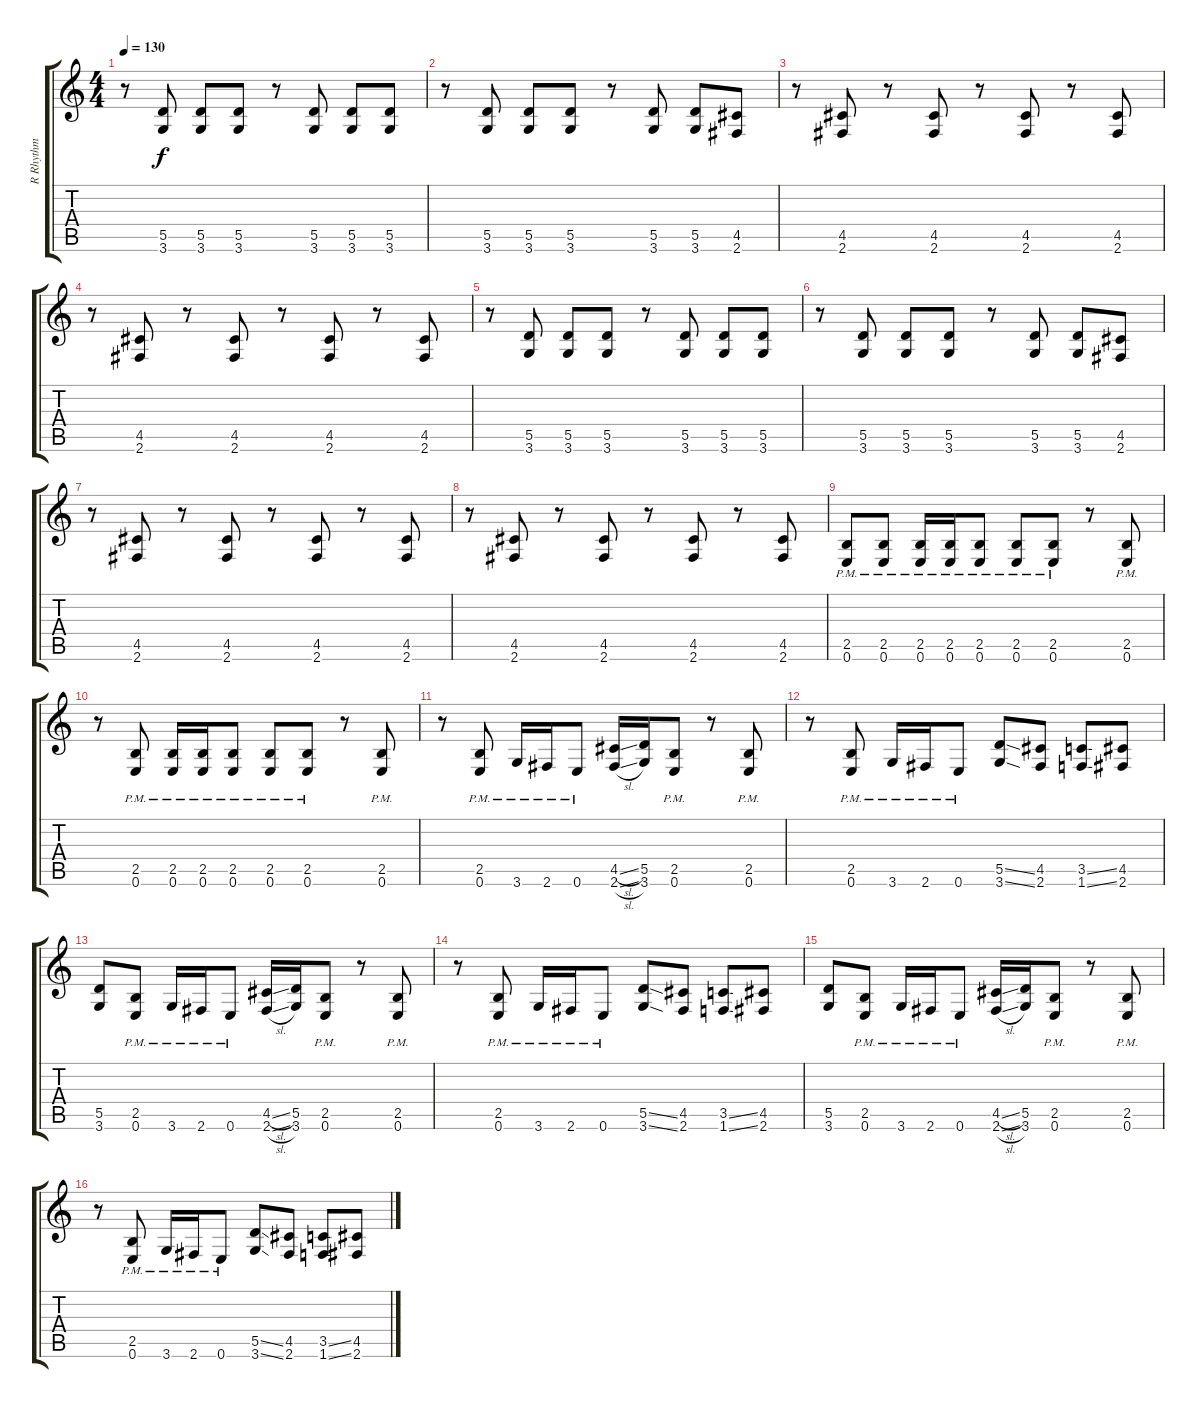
\track ("R Rhythm" "R Rhythm") {instrument distortionguitar}
\staff {score tabs}
\tuning (E4 B3 G3 D3 A2 E2) {hide}
\ts (4 4)
\tempo 130
\clef g2
\ks c
r.8{dy f} (5.5 3.6).8 (5.5 3.6).8 (5.5 3.6).8 r.8 (5.5 3.6).8 (5.5 3.6).8 (5.5 3.6).8 |
r.8 (5.5 3.6).8 (5.5 3.6).8 (5.5 3.6).8 r.8 (5.5 3.6).8 (5.5 3.6).8 (4.5 2.6).8 |
r.8 (4.5 2.6).8 r.8 (4.5 2.6).8 r.8 (4.5 2.6).8 r.8 (4.5 2.6).8 |
r.8 (4.5 2.6).8 r.8 (4.5 2.6).8 r.8 (4.5 2.6).8 r.8 (4.5 2.6).8 |
r.8 (5.5 3.6).8 (5.5 3.6).8 (5.5 3.6).8 r.8 (5.5 3.6).8 (5.5 3.6).8 (5.5 3.6).8 |
r.8 (5.5 3.6).8 (5.5 3.6).8 (5.5 3.6).8 r.8 (5.5 3.6).8 (5.5 3.6).8 (4.5 2.6).8 |
r.8 (4.5 2.6).8 r.8 (4.5 2.6).8 r.8 (4.5 2.6).8 r.8 (4.5 2.6).8 |
r.8 (4.5 2.6).8 r.8 (4.5 2.6).8 r.8 (4.5 2.6).8 r.8 (4.5 2.6).8 |
(2.5{pm} 0.6{pm}).8 (2.5{pm} 0.6{pm}).8 (2.5{pm} 0.6{pm}).16 (2.5{pm} 0.6{pm}).16 (2.5{pm} 0.6{pm}).8 (2.5{pm} 0.6{pm}).8 (2.5{pm} 0.6{pm}).8 r.8 (2.5{pm} 0.6{pm}).8 |
r.8 (2.5{pm} 0.6{pm}).8 (2.5{pm} 0.6{pm}).16 (2.5{pm} 0.6{pm}).16 (2.5{pm} 0.6{pm}).8 (2.5{pm} 0.6{pm}).8 (2.5{pm} 0.6{pm}).8 r.8 (2.5{pm} 0.6{pm}).8 |
r.8 (2.5{pm} 0.6{pm}).8 3.6{pm}.16 2.6{pm}.16 0.6{pm}.8 (4.5{sl} 2.6{sl}).16 (5.5 3.6).16 (2.5{pm} 0.6{pm}).8 r.8 (2.5{pm} 0.6{pm}).8 |
r.8 (2.5{pm} 0.6{pm}).8 3.6{pm}.16 2.6{pm}.16 0.6{pm}.8 (5.5{ss} 3.6{ss}).8 (4.5 2.6).8 (3.5{ss} 1.6{ss}).8 (4.5 2.6).8 |
(5.5 3.6).8 (2.5{pm} 0.6{pm}).8 3.6{pm}.16 2.6{pm}.16 0.6{pm}.8 (4.5{sl} 2.6{sl}).16 (5.5 3.6).16 (2.5{pm} 0.6{pm}).8 r.8 (2.5{pm} 0.6{pm}).8 |
r.8 (2.5{pm} 0.6{pm}).8 3.6{pm}.16 2.6{pm}.16 0.6{pm}.8 (5.5{ss} 3.6{ss}).8 (4.5 2.6).8 (3.5{ss} 1.6{ss}).8 (4.5 2.6).8 |
(5.5 3.6).8 (2.5{pm} 0.6{pm}).8 3.6{pm}.16 2.6{pm}.16 0.6{pm}.8 (4.5{sl} 2.6{sl}).16 (5.5 3.6).16 (2.5{pm} 0.6{pm}).8 r.8 (2.5{pm} 0.6{pm}).8 |
r.8 (2.5{pm} 0.6{pm}).8 3.6{pm}.16 2.6{pm}.16 0.6{pm}.8 (5.5{ss} 3.6{ss}).8 (4.5 2.6).8 (3.5{ss} 1.6{ss}).8 (4.5 2.6).8
